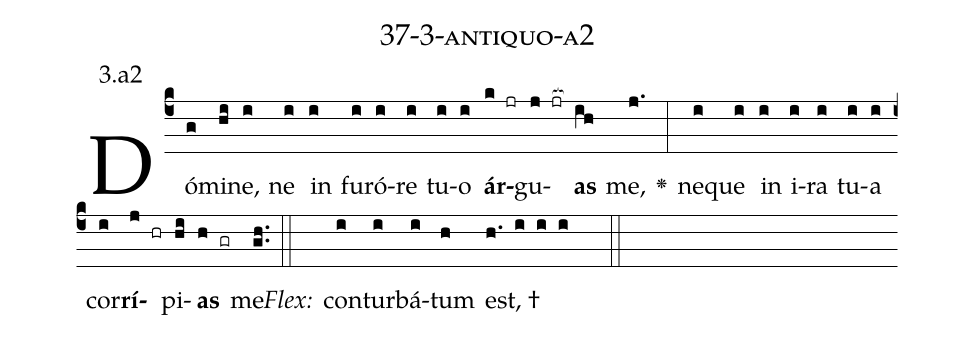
name: 37-3-antiquo-a2;
annotation: 3.a2;
%%
(c4)Dó(g)mi(hi)ne,(i) ne(i) in(i) fu(i)ró(i)re(i) tu(i)o(i) <b>ár</b>(k jr)gu(j jr[ocb:1{])<b>as</b>(ih[ocb:0}]) me,(j.) <v>\greheightstar</v>(:) ne(i)que(i) in(i) i(i)ra(i) tu(i)a(i) cor(i)<b>rí</b>(j hr)pi(hi)<b>as</b>(h gr) me.(gh..) (::)
<i>Flex:</i>()  con(i)tur(i)bá(i)tum(h) est, †(h. i i i  ::)

%E(i) u(i) o(j) u(hi) a(h) e.(gh..) (::)
